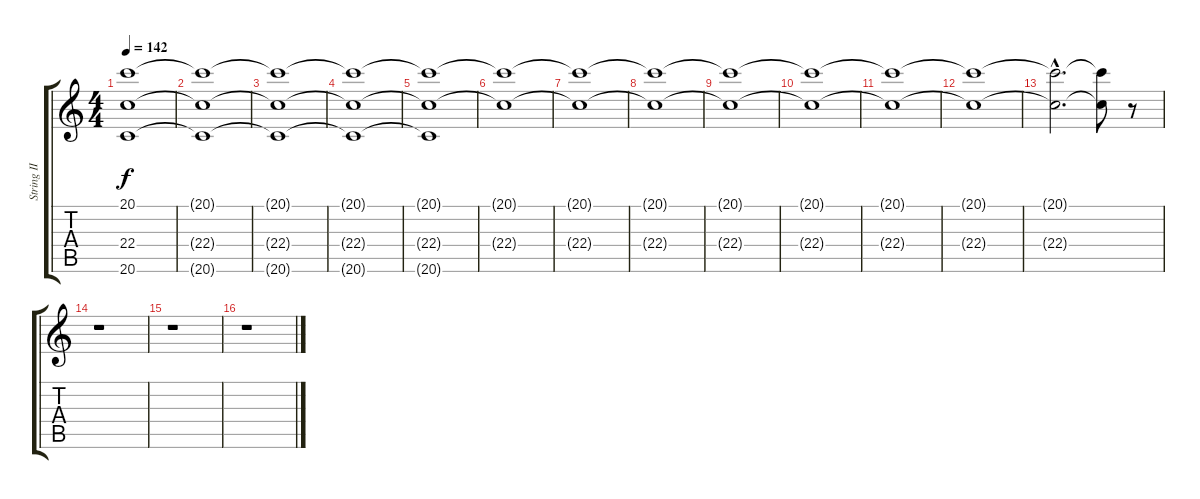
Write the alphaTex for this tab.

\track ("String II" "String II") {instrument stringensemble2}
\staff {score tabs}
\tuning (E4 B3 G3 D3 A2 E2) {hide}
\ts (4 4)
\tempo 142
\clef g2
\ks c
(20.1{t} 22.4{t} 20.6{t}).1{dy f} |
(20.1{t} 22.4{t} 20.6{t}).1 |
(20.1{t} 22.4{t} 20.6{t}).1 |
(20.1{t} 22.4{t} 20.6{t}).1 |
(20.1{t} 22.4{t} 20.6{t}).1 |
(20.1{t} 22.4{t}).1 |
(20.1{t} 22.4{t}).1 |
(20.1{t} 22.4{t}).1 |
(20.1{t} 22.4{t}).1 |
(20.1{t} 22.4{t}).1 |
(20.1{t} 22.4{t}).1 |
(20.1{t} 22.4{t}).1 |
(20.1{hac t} 22.4{hac t}).2{d} (20.1{t} 22.4{t}).8 r.8 |
r.1 |
r.1 |
r.1
